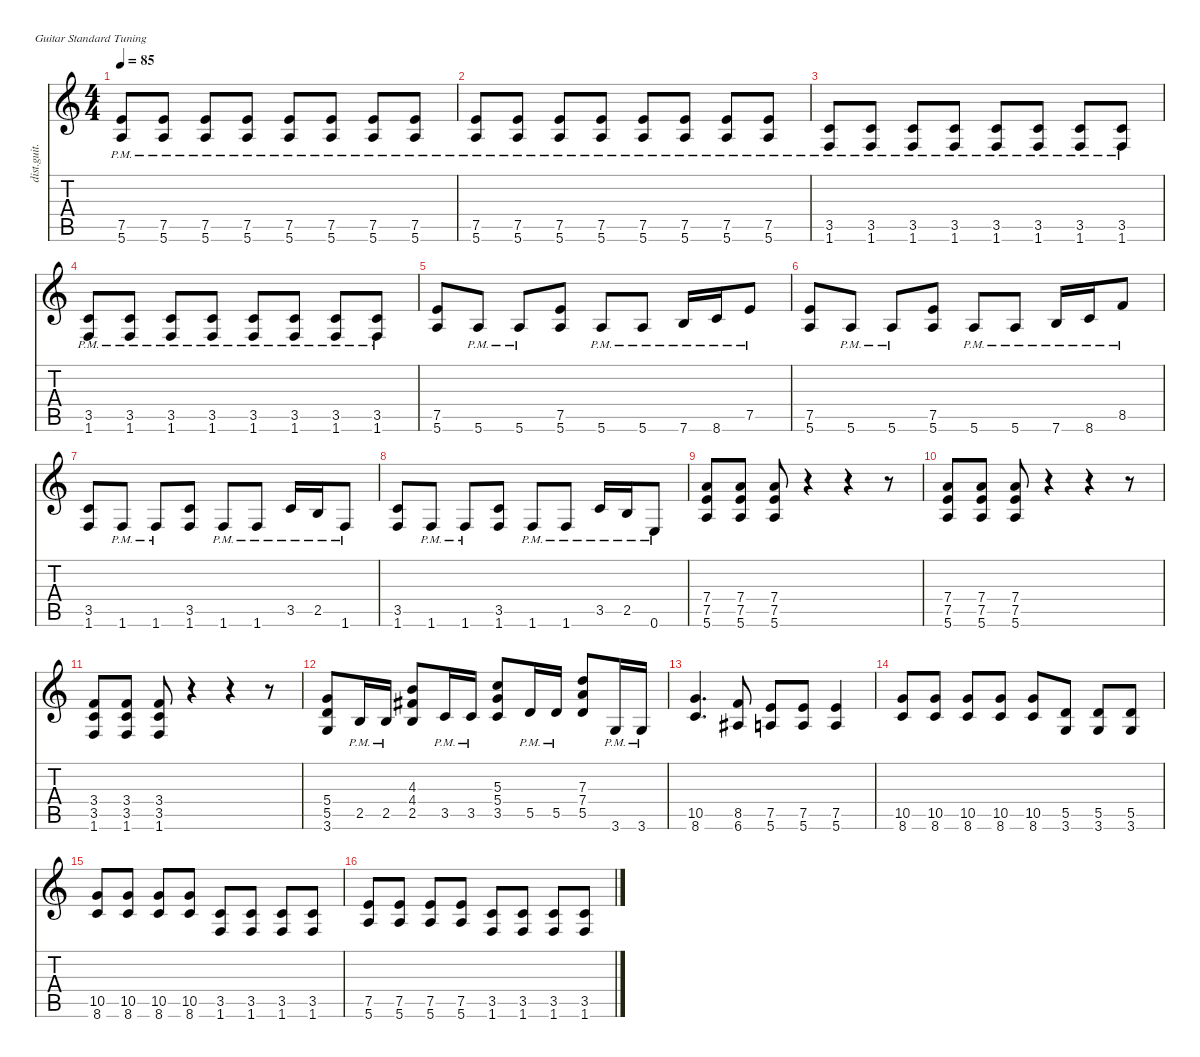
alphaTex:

\defaultSystemsLayout 4
\hideDynamics
\bracketExtendMode nobrackets
\otherSystemsTrackNameOrientation horizontal
\track ("Distortion Guitar" "dist.guit.") {instrument distortionguitar}
\staff {score tabs}
\tuning (E4 B3 G3 D3 A2 E2)
\ts (4 4)
\tempo 85
\clef g2
\ks c
(5.6{pm} 7.5{pm}).8{dy mf instrument distortionguitar beam Up} (5.6{pm} 7.5{pm}).8{beam Up} (5.6{pm} 7.5{pm}).8{beam Up} (5.6{pm} 7.5{pm}).8{beam Up} (5.6{pm} 7.5{pm}).8{beam Up} (5.6{pm} 7.5{pm}).8{beam Up} (5.6{pm} 7.5{pm}).8{beam Up} (5.6{pm} 7.5{pm}).8{beam Up} |
(5.6{pm} 7.5{pm}).8{beam Up} (5.6{pm} 7.5{pm}).8{beam Up} (5.6{pm} 7.5{pm}).8{beam Up} (5.6{pm} 7.5{pm}).8{beam Up} (5.6{pm} 7.5{pm}).8{beam Up} (5.6{pm} 7.5{pm}).8{beam Up} (5.6{pm} 7.5{pm}).8{beam Up} (5.6{pm} 7.5{pm}).8{beam Up} |
(1.6{pm} 3.5{pm}).8{beam Up} (1.6{pm} 3.5{pm}).8{beam Up} (1.6{pm} 3.5{pm}).8{beam Up} (1.6{pm} 3.5{pm}).8{beam Up} (1.6{pm} 3.5{pm}).8{beam Up} (1.6{pm} 3.5{pm}).8{beam Up} (1.6{pm} 3.5{pm}).8{beam Up} (1.6{pm} 3.5{pm}).8{beam Up} |
(1.6{pm} 3.5{pm}).8{beam Up} (1.6{pm} 3.5{pm}).8{beam Up} (1.6{pm} 3.5{pm}).8{beam Up} (1.6{pm} 3.5{pm}).8{beam Up} (1.6{pm} 3.5{pm}).8{beam Up} (1.6{pm} 3.5{pm}).8{beam Up} (1.6{pm} 3.5{pm}).8{beam Up} (1.6{pm} 3.5{pm}).8{beam Up} |
(5.6 7.5).8{beam Up} 5.6{pm}.8{beam Up} 5.6{pm}.8{beam Up} (5.6 7.5).8{beam Up} 5.6{pm}.8{beam Up} 5.6{pm}.8{beam Up} 7.6{pm}.16{beam Up} 8.6{pm}.16{beam Up} 7.5{pm}.8{beam Up} |
(5.6 7.5).8{beam Up} 5.6{pm}.8{beam Up} 5.6{pm}.8{beam Up} (5.6 7.5).8{beam Up} 5.6{pm}.8{beam Up} 5.6{pm}.8{beam Up} 7.6{pm}.16{beam Up} 8.6{pm}.16{beam Up} 8.5{pm}.8{beam Up} |
(1.6 3.5).8{beam Up} 1.6{pm}.8{beam Up} 1.6{pm}.8{beam Up} (1.6 3.5).8{beam Up} 1.6{pm}.8{beam Up} 1.6{pm}.8{beam Up} 3.5{pm}.16{beam Up} 2.5{pm}.16{beam Up} 1.6{pm}.8{beam Up} |
(1.6 3.5).8{beam Up} 1.6{pm}.8{beam Up} 1.6{pm}.8{beam Up} (1.6 3.5).8{beam Up} 1.6{pm}.8{beam Up} 1.6{pm}.8{beam Up} 3.5{pm}.16{beam Up} 2.5{pm}.16{beam Up} 0.6{pm}.8{beam Up} |
(5.6 7.5 7.4).8{beam Up} (5.6 7.5 7.4).8{beam Up} (5.6 7.5 7.4).8{beam Up} r.4{beam Up} r.4{beam Up} r.8{beam Up} |
(5.6 7.5 7.4).8{beam Up} (5.6 7.5 7.4).8{beam Up} (5.6 7.5 7.4).8{beam Up} r.4{beam Up} r.4{beam Up} r.8{beam Up} |
(1.6 3.5 3.4).8{beam Up} (1.6 3.5 3.4).8{beam Up} (1.6 3.5 3.4).8{beam Up} r.4{beam Up} r.4{beam Up} r.8{beam Up} |
(3.6 5.5 5.4).8{beam Up} 2.5{pm}.16{beam Up} 2.5{pm}.16{beam Up} (2.5 4.4{acc #} 4.3).8{beam Up} 3.5{pm}.16{beam Up} 3.5{pm}.16{beam Up} (3.5 5.4 5.3).8{beam Up} 5.5{pm}.16{beam Up} 5.5{pm}.16{beam Up} (5.5 7.4 7.3).8{beam Up} 3.6{pm}.16{beam Up} 3.6{pm}.16{beam Up} |
(8.6 10.5).4{d beam Up} (6.6{acc #} 8.5).8{beam Up} (5.6 7.5).8{beam Up} (7.5 5.6).8{beam Up} (7.5 5.6).4{beam Up} |
(10.5 8.6).8{beam Up} (10.5 8.6).8{beam Up} (10.5 8.6).8{beam Up} (10.5 8.6).8{beam Up} (10.5 8.6).8{beam Up} (3.6 5.5).8{beam Up} (3.6 5.5).8{beam Up} (3.6 5.5).8{beam Up} |
(8.6 10.5).8{beam Up} (8.6 10.5).8{beam Up} (8.6 10.5).8{beam Up} (8.6 10.5).8{beam Up} (1.6 3.5).8{beam Up} (1.6 3.5).8{beam Up} (1.6 3.5).8{beam Up} (1.6 3.5).8{beam Up} |
(5.6 7.5).8{beam Up} (5.6 7.5).8{beam Up} (5.6 7.5).8{beam Up} (5.6 7.5).8{beam Up} (1.6 3.5).8{beam Up} (1.6 3.5).8{beam Up} (1.6 3.5).8{beam Up} (1.6 3.5).8{beam Up}
